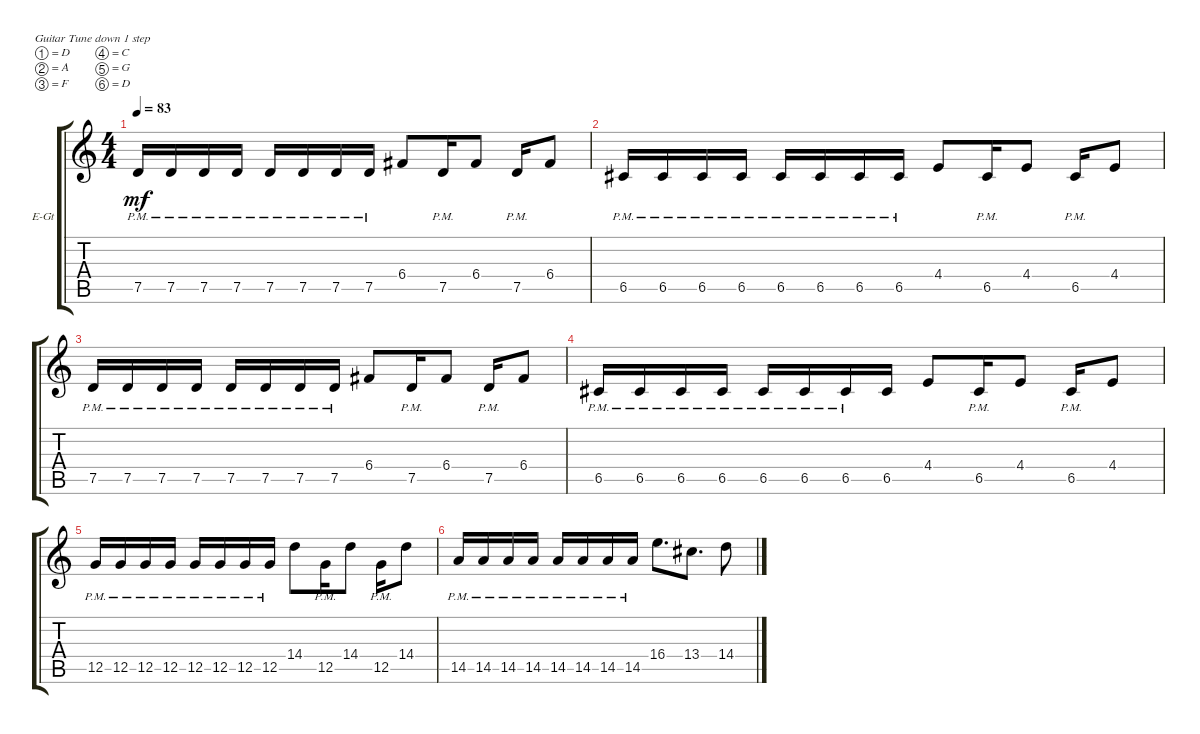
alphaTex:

\bracketExtendMode groupsimilarinstruments
\firstSystemTrackNameOrientation horizontal
\otherSystemsTrackNameOrientation horizontal
\track ("Electric Guitar" "E-Gt") {instrument distortionguitar}
\staff {score tabs}
\tuning (D4 A3 F3 C3 G2 D2)
\ts (4 4)
\tempo 83
\clef g2
\scale
0.333333
\ks c
7.5{pm}.16{dy mf} 7.5{pm}.16 7.5{pm}.16 7.5{pm}.16 7.5{pm}.16 7.5{pm}.16 7.5{pm}.16 7.5{pm}.16 6.4.8 7.5{pm}.16 6.4.8 7.5{pm}.16 6.4.8 |
\scale
0.333333 6.5{pm}.16 6.5{pm}.16 6.5{pm}.16 6.5{pm}.16 6.5{pm}.16 6.5{pm}.16 6.5{pm}.16 6.5{pm}.16 4.4.8 6.5{pm}.16 4.4.8 6.5{pm}.16 4.4.8 |
\scale
0.333333 7.5{pm}.16 7.5{pm}.16 7.5{pm}.16 7.5{pm}.16 7.5{pm}.16 7.5{pm}.16 7.5{pm}.16 7.5{pm}.16 6.4.8 7.5{pm}.16 6.4.8 7.5{pm}.16 6.4.8 |
\scale
0.333333 6.5{pm}.16 6.5{pm}.16 6.5{pm}.16 6.5{pm}.16 6.5{pm}.16 6.5{pm}.16 6.5{pm}.16 6.5.16 4.4.8 6.5{pm}.16 4.4.8 6.5{pm}.16 4.4.8 |
\scale
0.333333 12.5{pm}.16 12.5{pm}.16 12.5{pm}.16 12.5{pm}.16 12.5{pm}.16 12.5{pm}.16 12.5{pm}.16 12.5{pm}.16 14.4.8 12.5{pm}.16 14.4.8 12.5{pm}.16 14.4.8 |
\scale
0.333333 14.5{pm}.16 14.5{pm}.16 14.5{pm}.16 14.5{pm}.16 14.5{pm}.16 14.5{pm}.16 14.5{pm}.16 14.5{pm}.16 16.4.8{d} 13.4.8{d} 14.4.8 |
\scale
0.333333 |
\scale
0.333333 |
\scale
0.333333 |
\scale
0.333333 |
\scale
0.333333 |
\scale
0.333333 |
\scale
0.333333 |
\scale
0.333333 |
\scale
0.333333 |
\scale
0.333333
